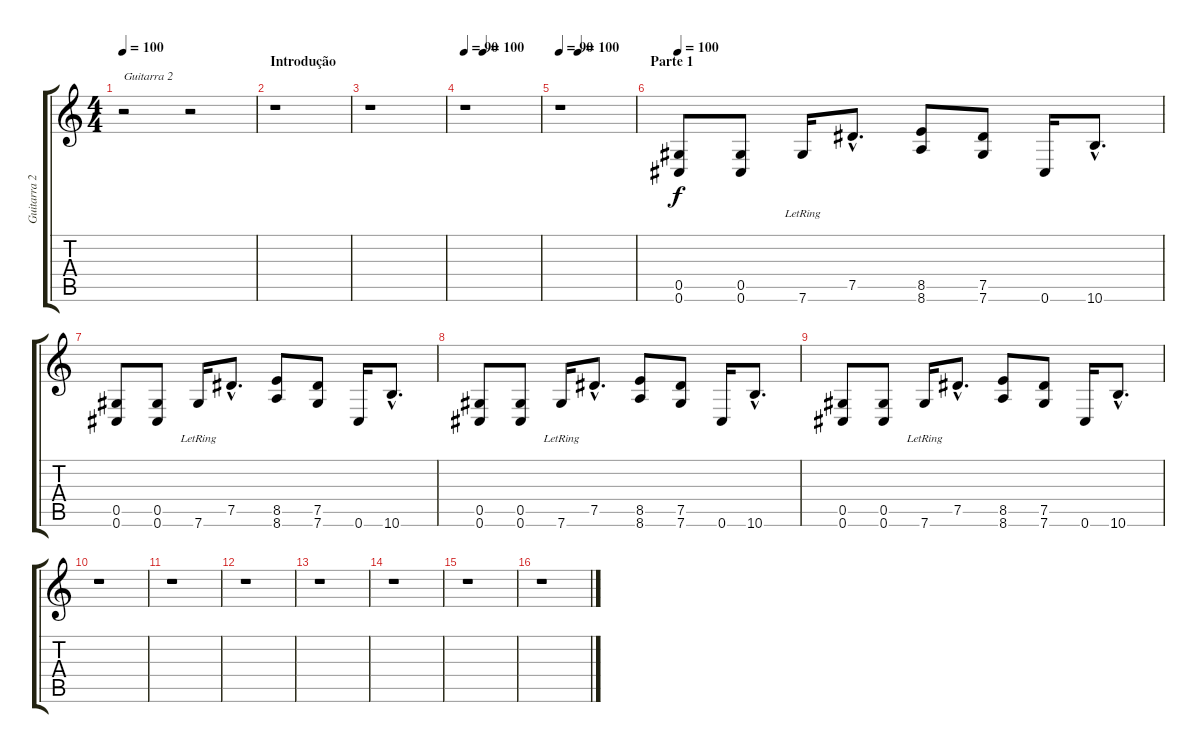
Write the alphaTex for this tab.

\track ("Guitarra 2" "Guitarra 2") {instrument distortionguitar}
\staff {score tabs}
\tuning (Eb4 Bb3 Gb3 Db3 Ab2 Db2) {hide}
\ts (4 4)
\tempo 100
\clef g2
\ks c
r.2{txt "Guitarra 2" dy f instrument distortionguitar} r.2 |
\section ("" "Introdução")
r.1 |
r.1 |
\tempo 90
\tempo (100 0.25)
r.1 |
\tempo 90
\tempo (100 0.25)
r.1 |
\section ("" "Parte 1")
\tempo 100
(0.5 0.6).8 (0.5 0.6).8 7.6{lr}.16 7.5{hac}.8{d} (8.5 8.6).8 (7.5 7.6).8 0.6.16 10.6{hac}.8{d} |
(0.5 0.6).8 (0.5 0.6).8 7.6{lr}.16 7.5{hac}.8{d} (8.5 8.6).8 (7.5 7.6).8 0.6.16 10.6{hac}.8{d} |
(0.5 0.6).8 (0.5 0.6).8 7.6{lr}.16 7.5{hac}.8{d} (8.5 8.6).8 (7.5 7.6).8 0.6.16 10.6{hac}.8{d} |
(0.5 0.6).8 (0.5 0.6).8 7.6{lr}.16 7.5{hac}.8{d} (8.5 8.6).8 (7.5 7.6).8 0.6.16 10.6{hac}.8{d} |
r.1 |
r.1 |
r.1 |
r.1 |
r.1 |
r.1 |
r.1
